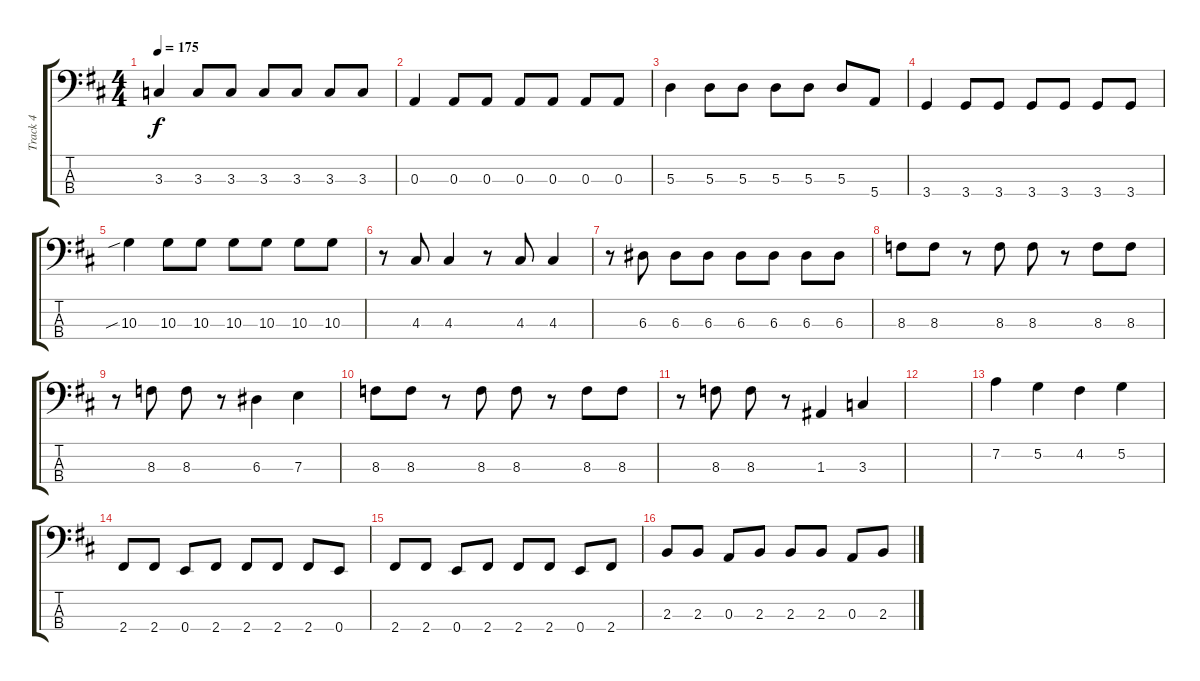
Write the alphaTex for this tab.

\track ("Track 4" "Track 4") {instrument electricbassfinger}
\staff {score tabs}
\tuning (G2 D2 A1 E1) {hide}
\ts (4 4)
\tempo 175
\clef f4
\ks d
3.3.4{dy f} 3.3.8 3.3.8 3.3.8 3.3.8 3.3.8 3.3.8 |
0.3.4 0.3.8 0.3.8 0.3.8 0.3.8 0.3.8 0.3.8 |
5.3.4 5.3.8 5.3.8 5.3.8 5.3.8 5.3.8 5.4.8 |
3.4.4 3.4.8 3.4.8 3.4.8 3.4.8 3.4.8 3.4.8 |
10.3{sib}.4 10.3.8 10.3.8 10.3.8 10.3.8 10.3.8 10.3.8 |
r.8 4.3.8 4.3.4 r.8 4.3.8 4.3.4 |
r.8 6.3.8 6.3.8 6.3.8 6.3.8 6.3.8 6.3.8 6.3.8 |
8.3.8 8.3.8 r.8 8.3.8 8.3.8 r.8 8.3.8 8.3.8 |
r.8 8.3.8 8.3.8 r.8 6.3.4 7.3.4 |
8.3.8 8.3.8 r.8 8.3.8 8.3.8 r.8 8.3.8 8.3.8 |
r.8 8.3.8 8.3.8 r.8 1.3.4 3.3.4 |
|
7.2.4 5.2.4 4.2.4 5.2.4 |
2.4.8 2.4.8 0.4.8 2.4.8 2.4.8 2.4.8 2.4.8 0.4.8 |
2.4.8 2.4.8 0.4.8 2.4.8 2.4.8 2.4.8 0.4.8 2.4.8 |
2.3.8 2.3.8 0.3.8 2.3.8 2.3.8 2.3.8 0.3.8 2.3.8
